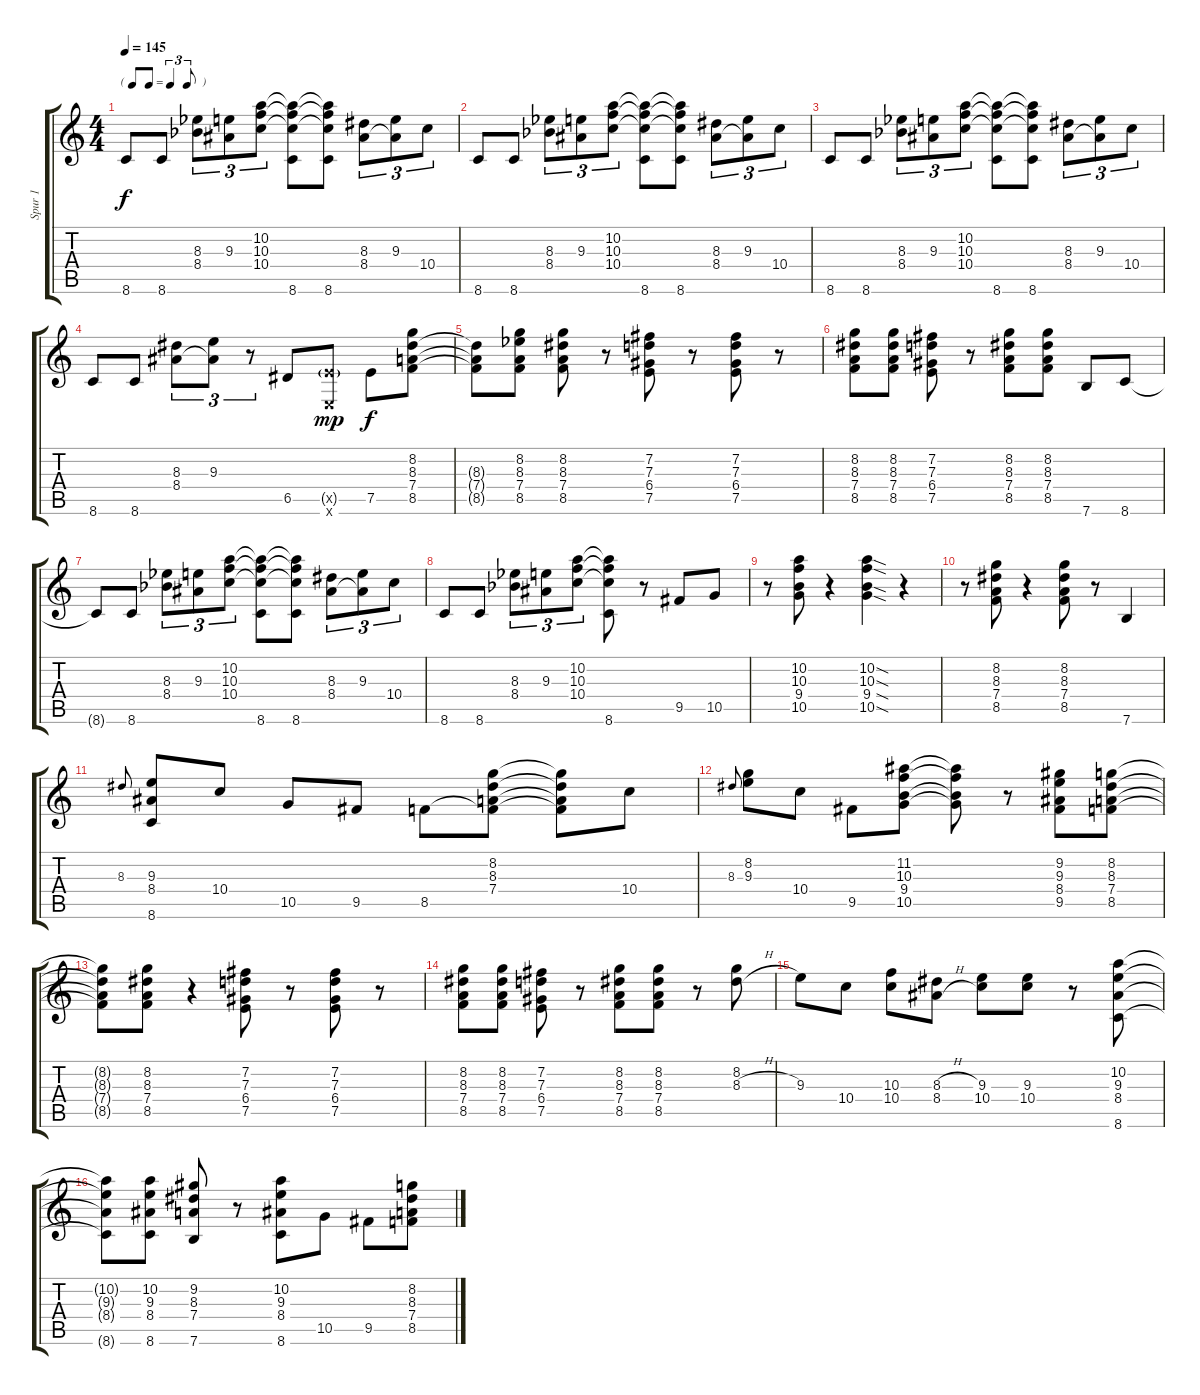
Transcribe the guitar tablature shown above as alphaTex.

\track ("Spur 1" "Spur 1") {mute instrument acousticguitarsteel}
\staff {score tabs}
\tuning (E4 B3 G3 D3 A2 E2) {hide}
\ts (4 4)
\tf triplet8th
\tempo 145
\clef g2
\ks c
8.6{t}.8{dy f} 8.6.8 (8.3{acc b} 8.4{acc b}).8{tu (3 2)} (9.3 8.4{t}).8{tu (3 2)} (10.2 10.3 10.4).8{tu (3 2)} (10.2{t} 10.3{t} 10.4{t} 8.6).8 (10.2{t} 10.3{t} 10.4{t} 8.6).8 (8.3 8.4).8{tu (3 2)} (9.3 8.4{t}).8{tu (3 2)} 10.4.8{tu (3 2)} |
8.6.8 8.6.8 (8.3{acc b} 8.4{acc b}).8{tu (3 2)} (9.3 8.4{t}).8{tu (3 2)} (10.2 10.3 10.4).8{tu (3 2)} (10.2{t} 10.3{t} 10.4{t} 8.6).8 (10.2{t} 10.3{t} 10.4{t} 8.6).8 (8.3 8.4).8{tu (3 2)} (9.3 8.4{t}).8{tu (3 2)} 10.4.8{tu (3 2)} |
8.6.8 8.6.8 (8.3{acc b} 8.4{acc b}).8{tu (3 2)} (9.3 8.4{t}).8{tu (3 2)} (10.2 10.3 10.4).8{tu (3 2)} (10.2{t} 10.3{t} 10.4{t} 8.6).8 (10.2{t} 10.3{t} 10.4{t} 8.6).8 (8.3 8.4).8{tu (3 2)} (9.3 8.4{t}).8{tu (3 2)} 10.4.8{tu (3 2)} |
8.6.8 8.6.8 (8.3 8.4).8{tu (3 2)} (9.3 8.4{t}).8{tu (3 2)} r.8{tu (3 2)} 6.5.8 (7.5{g x} 0.6{x}).8{dy mp} 7.5.8{dy f} (8.2 8.3 7.4 8.5).8 |
(8.3{t} 7.4{t} 8.5{t}).8 (8.2 8.3{acc b} 7.4 8.5).8 (8.2 8.3 7.4 8.5).8 r.8 (7.2 7.3 6.4 7.5).8 r.8 (7.2 7.3 6.4 7.5).8 r.8 |
(8.2 8.3 7.4 8.5).8 (8.2 8.3 7.4 8.5).8 (7.2 7.3 6.4 7.5).8 r.8 (8.2 8.3 7.4 8.5).8 (8.2 8.3 7.4 8.5).8 7.6.8 8.6.8 |
8.6{t}.8 8.6.8 (8.3{acc b} 8.4{acc b}).8{tu (3 2)} (9.3 8.4{t}).8{tu (3 2)} (10.2 10.3 10.4).8{tu (3 2)} (10.2{t} 10.3{t} 10.4{t} 8.6).8 (10.2{t} 10.3{t} 10.4{t} 8.6).8 (8.3 8.4).8{tu (3 2)} (9.3 8.4{t}).8{tu (3 2)} 10.4.8{tu (3 2)} |
8.6.8 8.6.8 (8.3{acc b} 8.4{acc b}).8{tu (3 2)} (9.3 8.4{t}).8{tu (3 2)} (10.2 10.3 10.4).8{tu (3 2)} (10.2{t} 10.3{t} 10.4{t} 8.6).8 r.8 9.5.8 10.5.8 |
r.8 (10.2 10.3 9.4 10.5).8 r.4 (10.2{sod} 10.3{sod} 9.4{sod} 10.5{sod}).4 r.4 |
r.8 (8.2 8.3 7.4 8.5).8 r.4 (8.2 8.3 7.4 8.5).8 r.8 7.6.4 |
8.3.8{gr onbeat} (9.3 8.4 8.6).8 10.4.8 10.5.8 9.5.8 8.5.8 (8.2 8.3 7.4 8.5{t}).8 (8.2{t} 8.3{t} 7.4{t} 8.5{t}).8 10.4.8 |
8.3.8{gr onbeat} (8.2 9.3).8 10.4.8 9.5.8 (11.2 10.3 9.4 10.5).8 (11.2{t} 10.3{t} 9.4{t} 10.5{t}).8 r.8 (9.2 9.3 8.4 9.5).8 (8.2 8.3 7.4 8.5).8 |
(8.2{t} 8.3{t} 7.4{t} 8.5{t}).8 (8.2 8.3 7.4 8.5).8 r.4 (7.2 7.3 6.4 7.5).8 r.8 (7.2 7.3 6.4 7.5).8 r.8 |
(8.2 8.3 7.4 8.5).8 (8.2 8.3 7.4 8.5).8 (7.2 7.3 6.4 7.5).8 r.8 (8.2 8.3 7.4 8.5).8 (8.2 8.3 7.4 8.5).8 r.8 (8.2 8.3{h}).8 |
9.3.8 10.4.8 (10.3 10.4).8 (8.3{h} 8.4{h}).8 (9.3 10.4).8 (9.3 10.4).8 r.8 (10.2 9.3 8.4 8.6).8 |
(10.2{t} 9.3{t} 8.4{t} 8.6{t}).8 (10.2 9.3 8.4 8.6).8 (9.2 8.3 7.4 7.6).8 r.8 (10.2 9.3 8.4 8.6).8 10.5.8 9.5.8 (8.2 8.3 7.4 8.5).8
